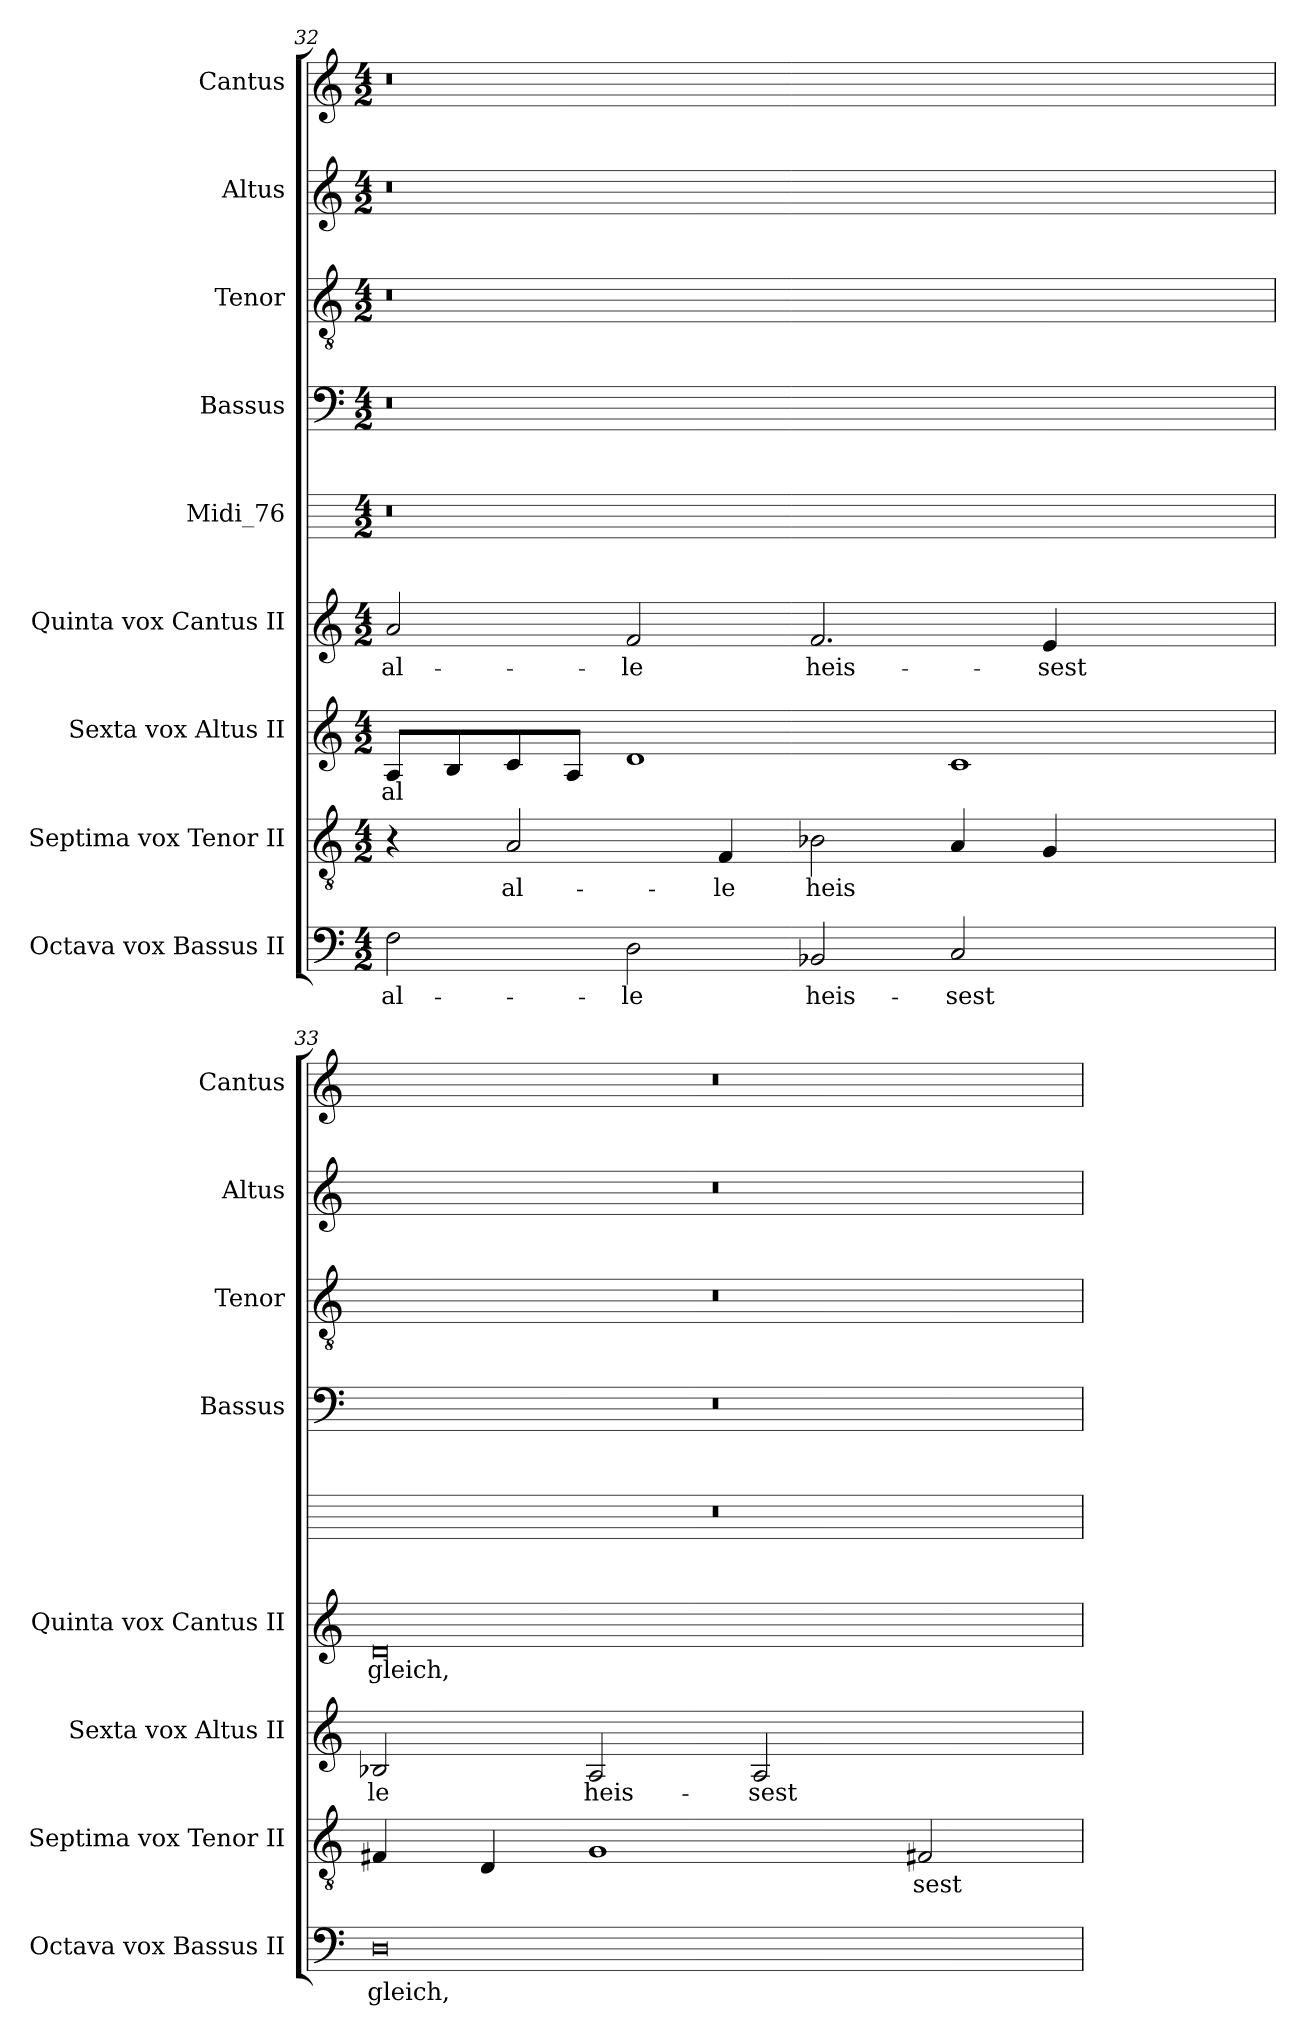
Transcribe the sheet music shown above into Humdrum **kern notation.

**kern	**text	**kern	**text	**kern	**text	**kern	**text	**kern	**kern	**kern	**kern	**kern
*part9	*part9	*part8	*part8	*part7	*part7	*part6	*part6	*part5	*part4	*part3	*part2	*part1
*staff9	*staff9	*staff8	*staff8	*staff7	*staff7	*staff6	*staff6	*staff5	*staff4	*staff3	*staff2	*staff1
*I"Octava vox Bassus II	*	*I"Septima vox Tenor II	*	*I"Sexta vox Altus II	*	*I"Quinta vox Cantus II	*	*I"Midi_76	*I"Bassus	*I"Tenor	*I"Altus	*I"Cantus
*I'Octava vox Bassus II	*	*I'Septima vox Tenor II	*	*I'Sexta vox Altus II	*	*I'Quinta vox Cantus II	*	*	*I'Bassus	*I'Tenor	*I'Altus	*I'Cantus
*clefF4	*	*clefGv2	*	*clefG2	*	*clefG2	*	*	*clefF4	*clefGv2	*clefG2	*clefG2
*k[]	*	*k[]	*	*k[]	*	*k[]	*	*	*k[]	*k[]	*k[]	*k[]
*C:	*	*C:	*	*C:	*	*C:	*	*	*C:	*C:	*C:	*C:
*M4/2	*	*M4/2	*	*M4/2	*	*M4/2	*	*M4/2	*M4/2	*M4/2	*M4/2	*M4/2
=32	=32	=32	=32	=32	=32	=32	=32	=32	=32	=32	=32	=32
!	!LO:LY:b	!	!	!	!LO:LY:b	!	!LO:LY:b	!	!	!	!	!
2F	al-	4r	.	8AL	al	2a	al-	0r	0r	0r	0r	0r
.	.	.	.	8B	.	.	.	.	.	.	.	.
!	!	!	!LO:LY:b	!	!	!	!	!	!	!	!	!
.	.	2A	al-	8c	.	.	.	.	.	.	.	.
.	.	.	.	8AJ	.	.	.	.	.	.	.	.
!	!LO:LY:b	!	!	!	!	!	!LO:LY:b	!	!	!	!	!
2D	-le	.	.	1d	.	2f	-le	.	.	.	.	.
!	!	!	!LO:LY:b	!	!	!	!	!	!	!	!	!
.	.	4F	-le	.	.	.	.	.	.	.	.	.
!	!LO:LY:b	!	!LO:LY:b	!	!	!	!LO:LY:b	!	!	!	!	!
2BB-X	heis-	2B-X	heis	.	.	2.f	heis-	.	.	.	.	.
!	!LO:LY:b	!	!	!	!	!	!	!	!	!	!	!
2C	-sest	4A	.	1c	.	.	.	.	.	.	.	.
!	!	!	!	!	!	!	!LO:LY:b	!	!	!	!	!
.	.	4G	.	.	.	4e	-sest	.	.	.	.	.
2ryy	.	2ryy	.	.	.	2ryy	.	2ryy	2ryy	2ryy	2ryy	2ryy
=33	=33	=33	=33	=33	=33	=33	=33	=33	=33	=33	=33	=33
!	!LO:LY:b	!	!	!	!LO:LY:b	!	!LO:LY:b	!	!	!	!	!
0D	gleich,	4F#X	.	2B-X	le	0d	gleich,	0r	0r	0r	0r	0r
.	.	4D	.	.	.	.	.	.	.	.	.	.
!	!	!	!	!	!LO:LY:b	!	!	!	!	!	!	!
.	.	1G	.	2A	heis-	.	.	.	.	.	.	.
!	!	!	!	!	!LO:LY:b	!	!	!	!	!	!	!
.	.	.	.	2A	-sest	.	.	.	.	.	.	.
!	!	!	!LO:LY:b	!	!	!	!	!	!	!	!	!
.	.	2F#X	sest	2ryy	.	.	.	.	.	.	.	.
=	=	=	=	=	=	=	=	=	=	=	=	=
*-	*-	*-	*-	*-	*-	*-	*-	*-	*-	*-	*-	*-
